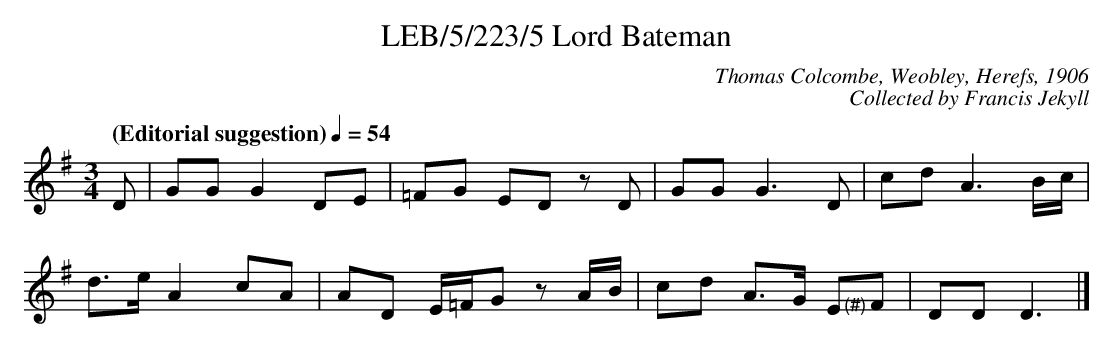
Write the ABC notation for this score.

X:1
T:LEB/5/223/5 Lord Bateman
C:Thomas Colcombe, Weobley, Herefs, 1906
C:Collected by Francis Jekyll
L:1/8
Q:"(Editorial suggestion)" 1/4=54
M:3/4
K:G
D | GG G2 DE | =FG ED z D | GG G3 D | cd A3 B/2c/2 |
d3/2e/2 A2 cA | AD E/2=F/2G z A/2B/2 | cd A3/2G/2 E"<(#)"F | DD D3 |]
